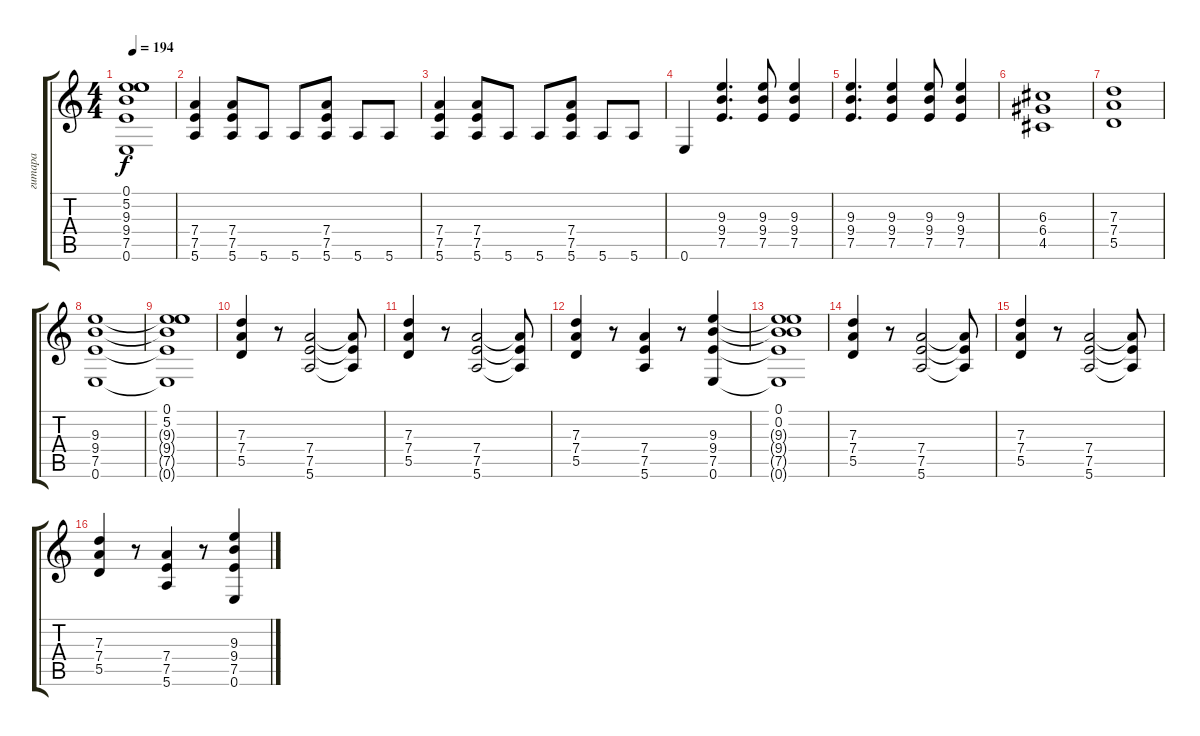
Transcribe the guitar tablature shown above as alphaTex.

\track ("гитара" "гитара") {instrument overdrivenguitar}
\staff {score tabs}
\tuning (E4 B3 G3 D3 A2 E2) {hide}
\ts (4 4)
\tempo 194
\clef g2
\ks c
(0.1 5.2 9.3{t} 9.4{t} 7.5{t} 0.6{t}).1{dy f} |
(7.4 7.5 5.6).4 (7.4 7.5 5.6).8 5.6.8 5.6.8 (7.4 7.5 5.6).8 5.6.8 5.6.8 |
(7.4 7.5 5.6).4 (7.4 7.5 5.6).8 5.6.8 5.6.8 (7.4 7.5 5.6).8 5.6.8 5.6.8 |
0.6.4 (9.3 9.4 7.5).4{d} (9.3 9.4 7.5).8 (9.3 9.4 7.5).4 |
(9.3 9.4 7.5).4{d} (9.3 9.4 7.5).4 (9.3 9.4 7.5).8 (9.3 9.4 7.5).4 |
(6.3 6.4 4.5).1 |
(7.3 7.4 5.5).1 |
(9.3 9.4 7.5 0.6).1 |
(0.1 5.2 9.3{t} 9.4{t} 7.5{t} 0.6{t}).1 |
(7.3 7.4 5.5).4 r.8 (7.4 7.5 5.6).2 (7.4{t} 7.5{t} 5.6{t}).8 |
(7.3 7.4 5.5).4 r.8 (7.4 7.5 5.6).2 (7.4{t} 7.5{t} 5.6{t}).8 |
(7.3 7.4 5.5).4 r.8 (7.4 7.5 5.6).4 r.8 (9.3 9.4 7.5 0.6).4 |
(0.1 0.2 9.3{t} 9.4{t} 7.5{t} 0.6{t}).1 |
(7.3 7.4 5.5).4 r.8 (7.4 7.5 5.6).2 (7.4{t} 7.5{t} 5.6{t}).8 |
(7.3 7.4 5.5).4 r.8 (7.4 7.5 5.6).2 (7.4{t} 7.5{t} 5.6{t}).8 |
(7.3 7.4 5.5).4 r.8 (7.4 7.5 5.6).4 r.8 (9.3 9.4 7.5 0.6).4
